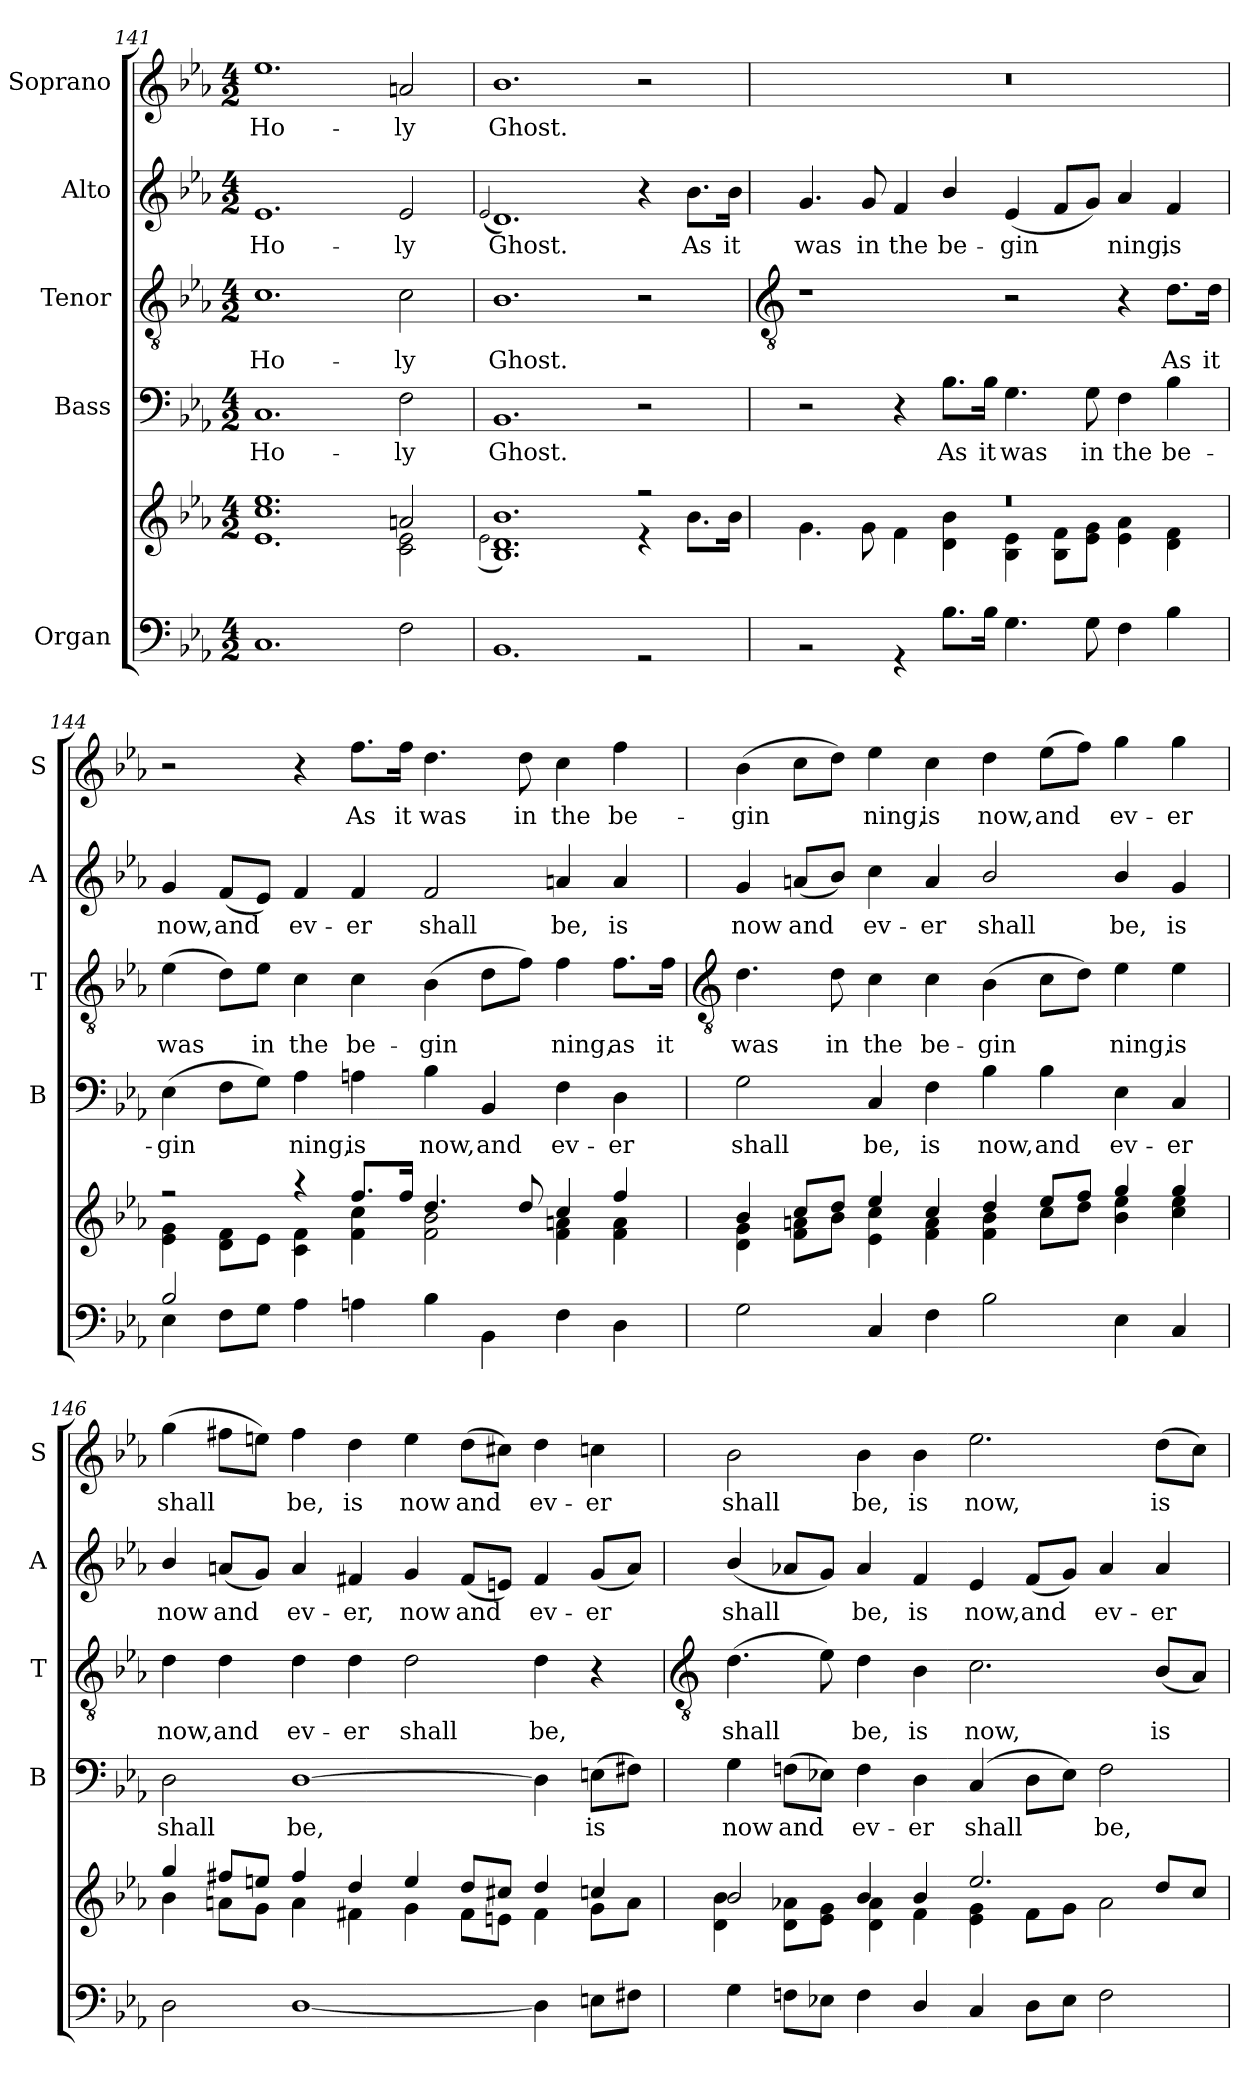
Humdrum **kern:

**kern	**kern	**kern	**text	**kern	**text	**kern	**text	**kern	**text
*part5	*part5	*part4	*part4	*part3	*part3	*part2	*part2	*part1	*part1
*staff6	*staff5	*staff4	*staff4	*staff3	*staff3	*staff2	*staff2	*staff1	*staff1
*I"Organ	*	*I"Bass	*	*I"Tenor	*	*I"Alto	*	*I"Soprano	*
*	*	*I'B	*	*I'T	*	*I'A	*	*I'S	*
*clefF4	*clefG2	*clefF4	*	*clefGv2	*	*clefG2	*	*clefG2	*
*k[b-e-a-]	*k[b-e-a-]	*k[b-e-a-]	*	*k[b-e-a-]	*	*k[b-e-a-]	*	*k[b-e-a-]	*
*E-:	*E-:	*E-:	*	*E-:	*	*E-:	*	*E-:	*
*M4/2	*M4/2	*M4/2	*	*M4/2	*	*M4/2	*	*M4/2	*
=141	=141	=141	=141	=141	=141	=141	=141	=141	=141
*^	*^	*	*	*	*	*	*	*	*
!	!	!	!	!	!LO:LY:b	!	!LO:LY:b	!	!LO:LY:b	!	!LO:LY:b
0ryy	1.C\	1.ee-/	1.e-\ 1.cc\	1.C	Ho-	1.c	Ho-	1.e-	Ho-	1.ee-	Ho-
!	!	!	!	!	!LO:LY:b	!	!LO:LY:b	!	!LO:LY:b	!	!LO:LY:b
.	2F\	2an/	2c\ 2e-\	2F	-ly	2c	-ly	2e-	-ly	2an	-ly
=142	=142	=142	=142	=142	=142	=142	=142	=142	=142	=142	=142
.	.	.	(<2qqe-\	.	.	.	.	(<2qqe-	.	.	.
!	!	!	!	!	!LO:LY:b	!	!LO:LY:b	!	!LO:LY:b	!	!LO:LY:b
0ryy	1.BB-\	1.B- 1.b-	1.d\)	1.BB-	Ghost.	1.B-	Ghost.	1.d)	Ghost.	1.b-	Ghost.
.	2r	2r	4r	2r	.	2r	.	4r	.	2r	.
!	!	!	!	!	!	!	!	!	!LO:LY:b	!	!
.	.	.	8.b-\L	.	.	.	.	8.b-L	As	.	.
!	!	!	!	!	!	!	!	!	!LO:LY:b	!	!
.	.	.	16b-\J	.	.	.	.	16b-J	it	.	.
!!LO:LB:g=z
=143	=143	=143	=143	=143	=143	=143	=143	=143	=143	=143	=143
*	*	*	*	*	*	*clefGv2	*	*	*	*	*
!	!	!	!	!	!	!	!	!	!LO:LY:b	!	!
0ryy	2r	0r	4.g\	2r	.	1r	.	4.g	was	0r	.
!	!	!	!	!	!	!	!	!	!LO:LY:b	!	!
.	.	.	8g\	.	.	.	.	8g	in	.	.
!	!	!	!	!	!	!	!	!	!LO:LY:b	!	!
.	4r	.	4f\	4r	.	.	.	4f	the	.	.
!	!	!	!	!	!LO:LY:b	!	!	!	!LO:LY:b	!	!
.	8.B-\L	.	4d\ 4b-\	8.B-L	As	.	.	4b-/	be-	.	.
!	!	!	!	!	!LO:LY:b	!	!	!	!	!	!
.	16B-\J	.	.	16B-J	it	.	.	.	.	.	.
!	!	!	!	!	!LO:LY:b	!	!	!	!LO:LY:b	!	!
.	4.G\	.	4B-\ 4e-\	4.G	was	2r	.	(<4e-	-gin	.	.
.	.	.	8B-\ 8f\L	.	.	.	.	8fL	.	.	.
!	!	!	!	!	!LO:LY:b	!	!	!	!	!	!
.	8G\	.	8e-\ 8g\J	8G	in	.	.	8gJ)	.	.	.
!	!	!	!	!	!LO:LY:b	!	!	!	!LO:LY:b	!	!
.	4F\	.	4e-\ 4a-\	4F	the	4r	.	4a-	ning,	.	.
!	!	!	!	!	!LO:LY:b	!	!LO:LY:b	!	!LO:LY:b	!	!
.	4B-\	.	4d\ 4f\	4B-	be-	8.dL	As	4f	is	.	.
!	!	!	!	!	!	!	!LO:LY:b	!	!	!	!
.	.	.	.	.	.	16dJ	it	.	.	.	.
=144	=144	=144	=144	=144	=144	=144	=144	=144	=144	=144	=144
!	!	!	!	!	!LO:LY:b	!	!LO:LY:b	!	!LO:LY:b	!	!
2B-/	4E-\	2r	4e-\ 4g\	(>4E-	-gin	(>4e-	was	4g	now,	2r	.
!	!	!	!	!	!	!	!	!	!LO:LY:b	!	!
.	8F\L	.	8d\ 8f\L	8FL	.	8dL)	.	(<8fL	and	.	.
!	!	!	!	!	!	!	!LO:LY:b	!	!	!	!
.	8G\J	.	8e-\J	8GJ)	.	8e-J	in	8e-J)	.	.	.
!	!	!	!	!	!LO:LY:b	!	!LO:LY:b	!	!LO:LY:b	!	!
1.ryy	4A-\	4r	4c\ 4f\	4A-	ning,	4c	the	4f	ev-	4r	.
!	!	!	!	!	!LO:LY:b	!	!LO:LY:b	!	!LO:LY:b	!	!LO:LY:b
.	4An\	8.ff/L	4f\ 4cc\	4An	is	4c	be-	4f	-er	8.ffL	As
!	!	!	!	!	!	!	!	!	!	!	!LO:LY:b
.	.	16ff/J	.	.	.	.	.	.	.	16ffJ	it
!	!	!	!	!	!LO:LY:b	!	!LO:LY:b	!	!LO:LY:b	!	!LO:LY:b
.	4B-\	4.dd/	2f\ 2b-\	4B-	now,	(>4B-	-gin	2f	shall	4.dd	was
!	!	!	!	!	!LO:LY:b	!	!	!	!	!	!
.	4BB-\	.	.	4BB-	and	8dL	.	.	.	.	.
!	!	!	!	!	!	!	!	!	!	!	!LO:LY:b
.	.	8dd/	.	.	.	8fJ)	.	.	.	8dd	in
!	!	!	!	!	!LO:LY:b	!	!LO:LY:b	!	!LO:LY:b	!	!LO:LY:b
.	4F\	4cc/	4f\ 4an\	4F	ev-	4f	ning,	4an	be,	4cc	the
!	!	!	!	!	!LO:LY:b	!	!LO:LY:b	!	!LO:LY:b	!	!LO:LY:b
.	4D\	4ff/	4f\ 4a\	4D	-er	8.fL	as	4a	is	4ff	be-
!	!	!	!	!	!	!	!LO:LY:b	!	!	!	!
.	.	.	.	.	.	16fJ	it	.	.	.	.
!!LO:LB:g=z
=145	=145	=145	=145	=145	=145	=145	=145	=145	=145	=145	=145
*	*	*	*	*	*	*clefGv2	*	*	*	*	*
!	!	!	!	!	!LO:LY:b	!	!LO:LY:b	!	!LO:LY:b	!	!LO:LY:b
0ryy	2G\	4b-/	4d\ 4g\	2G	shall	4.d	was	4g	now	(>4b-	-gin
!	!	!	!	!	!	!	!	!	!LO:LY:b	!	!
.	.	8cc/L	8f\ 8an\L	.	.	.	.	(<8anL	and	8ccL	.
!	!	!	!	!	!	!	!LO:LY:b	!	!	!	!
.	.	8dd/J	8b-\J	.	.	8d	in	8b-J)	.	8ddJ)	.
!	!	!	!	!	!LO:LY:b	!	!LO:LY:b	!	!LO:LY:b	!	!LO:LY:b
.	4C/	4ee-/	4e-\ 4cc\	4C	be,	4c	the	4cc	ev-	4ee-	ning,
!	!	!	!	!	!LO:LY:b	!	!LO:LY:b	!	!LO:LY:b	!	!LO:LY:b
.	4F\	4cc/	4f\ 4a\	4F	is	4c	be-	4a	-er	4cc	is
!	!	!	!	!	!LO:LY:b	!	!LO:LY:b	!	!LO:LY:b	!	!LO:LY:b
.	2B-\	4dd/	4f\ 4b-\	4B-	now,	(>4B-	-gin	2b-/	shall	4dd	now,
!	!	!	!	!	!LO:LY:b	!	!	!	!	!	!LO:LY:b
.	.	8ee-/L	8cc\L	4B-	and	8cL	.	.	.	(>8ee-L	and
.	.	8ff/J	8dd\J	.	.	8dJ)	.	.	.	8ffJ)	.
!	!	!	!	!	!LO:LY:b	!	!LO:LY:b	!	!LO:LY:b	!	!LO:LY:b
.	4E-\	4gg/	4b-\ 4ee-\	4E-	ev-	4e-	ning,	4b-/	be,	4gg	ev-
!	!	!	!	!	!LO:LY:b	!	!LO:LY:b	!	!LO:LY:b	!	!LO:LY:b
.	4C/	4gg/	4cc\ 4ee-\	4C	-er	4e-	is	4g/	is	4gg	-er
=146	=146	=146	=146	=146	=146	=146	=146	=146	=146	=146	=146
!	!	!	!	!	!LO:LY:b	!	!LO:LY:b	!	!LO:LY:b	!	!LO:LY:b
0ryy	2D\	4gg/	4b-\	2D	shall	4d	now,	4b-/	now	(>4gg	shall
!	!	!	!	!	!	!	!LO:LY:b	!	!LO:LY:b	!	!
.	.	8ff#X/L	8an\L	.	.	4d	and	(<8an/L	and	8ff#XL	.
.	.	8een/J	8g\J	.	.	.	.	8gJ)	.	8eenJ)	.
!	!	!	!	!	!LO:LY:b	!	!LO:LY:b	!	!LO:LY:b	!	!LO:LY:b
.	[1D\	4ff#/	4a\	[1D	be,	4d	ev-	4a	ev-	4ff#	be,
!	!	!	!	!	!	!	!LO:LY:b	!	!LO:LY:b	!	!LO:LY:b
.	.	4dd/	4f#X\	.	.	4d	-er	4f#X	-er,	4dd	is
!	!	!	!	!	!	!	!LO:LY:b	!	!LO:LY:b	!	!LO:LY:b
.	.	4ee/	4g\	.	.	2d	shall	4g	now	4ee	now
!	!	!	!	!	!	!	!	!	!LO:LY:b	!	!LO:LY:b
.	.	8dd/L	8f#\L	.	.	.	.	(<8f#L	and	(>8ddL	and
.	.	8cc#X/J	8en\J	.	.	.	.	8enJ)	.	8cc#XJ)	.
!	!	!	!	!	!	!	!LO:LY:b	!	!LO:LY:b	!	!LO:LY:b
.	4D\]	4dd/	4f#\	4D]	.	4d	be,	4f#	ev-	4dd	ev-
!	!	!	!	!	!LO:LY:b	!	!	!	!LO:LY:b	!	!LO:LY:b
.	8En\L	4ccn/	8g\L	(>8EnL	is	4r	.	(<8gL	-er	4ccn	-er
.	8F#X\J	.	8a\J	8F#XJ)	.	.	.	8aJ)	.	.	.
!!LO:LB:g=z
=147	=147	=147	=147	=147	=147	=147	=147	=147	=147	=147	=147
*	*	*	*	*	*	*clefGv2	*	*	*	*	*
!	!	!	!	!	!LO:LY:b	!	!LO:LY:b	!	!LO:LY:b	!	!LO:LY:b
0ryy	4G\	2b-/	4d\ 4b-\	4G	now	(>4.d	shall	(<4b-/	shall	2b-	shall
!	!	!	!	!	!LO:LY:b	!	!	!	!	!	!
.	8Fn\L	.	8d\ 8a-X\L	(>8FnL	and	.	.	8a-XL	.	.	.
.	8E-X\J	.	8e-\ 8g\J	8E-XJ)	.	8e-)	.	8gJ)	.	.	.
!	!	!	!	!	!LO:LY:b	!	!LO:LY:b	!	!LO:LY:b	!	!LO:LY:b
.	4F\	4b-/	4d\ 4a-\	4F	ev-	4d	be,	4a-	be,	4b-	be,
!	!	!	!	!	!LO:LY:b	!	!LO:LY:b	!	!LO:LY:b	!	!LO:LY:b
.	4D/	4b-/	4f\	4D	-er	4B-	is	4f	is	4b-	is
!	!	!	!	!	!LO:LY:b	!	!LO:LY:b	!	!LO:LY:b	!	!LO:LY:b
.	4C/	2.ee-/	4e-\ 4g\	(>4C	shall	2.c	now,	4e-	now,	2.ee-	now,
!	!	!	!	!	!	!	!	!	!LO:LY:b	!	!
.	8D\L	.	8f\L	8DL	.	.	.	(<8fL	and	.	.
.	8E-\J	.	8g\J	8E-J)	.	.	.	8gJ)	.	.	.
!	!	!	!	!	!LO:LY:b	!	!	!	!LO:LY:b	!	!
.	2F\	.	2a-\	2F	be,	.	.	4a-	ev-	.	.
!	!	!	!	!	!	!	!LO:LY:b	!	!LO:LY:b	!	!LO:LY:b
.	.	8dd/L	.	.	.	(<8B-L	is	4a-	-er	(>8ddL	is
.	.	8cc/J	.	.	.	8A-J)	.	.	.	8ccJ)	.
*v	*v	*	*	*	*	*	*	*	*	*	*
*	*v	*v	*	*	*	*	*	*	*	*
=	=	=	=	=	=	=	=	=	=
*-	*-	*-	*-	*-	*-	*-	*-	*-	*-
